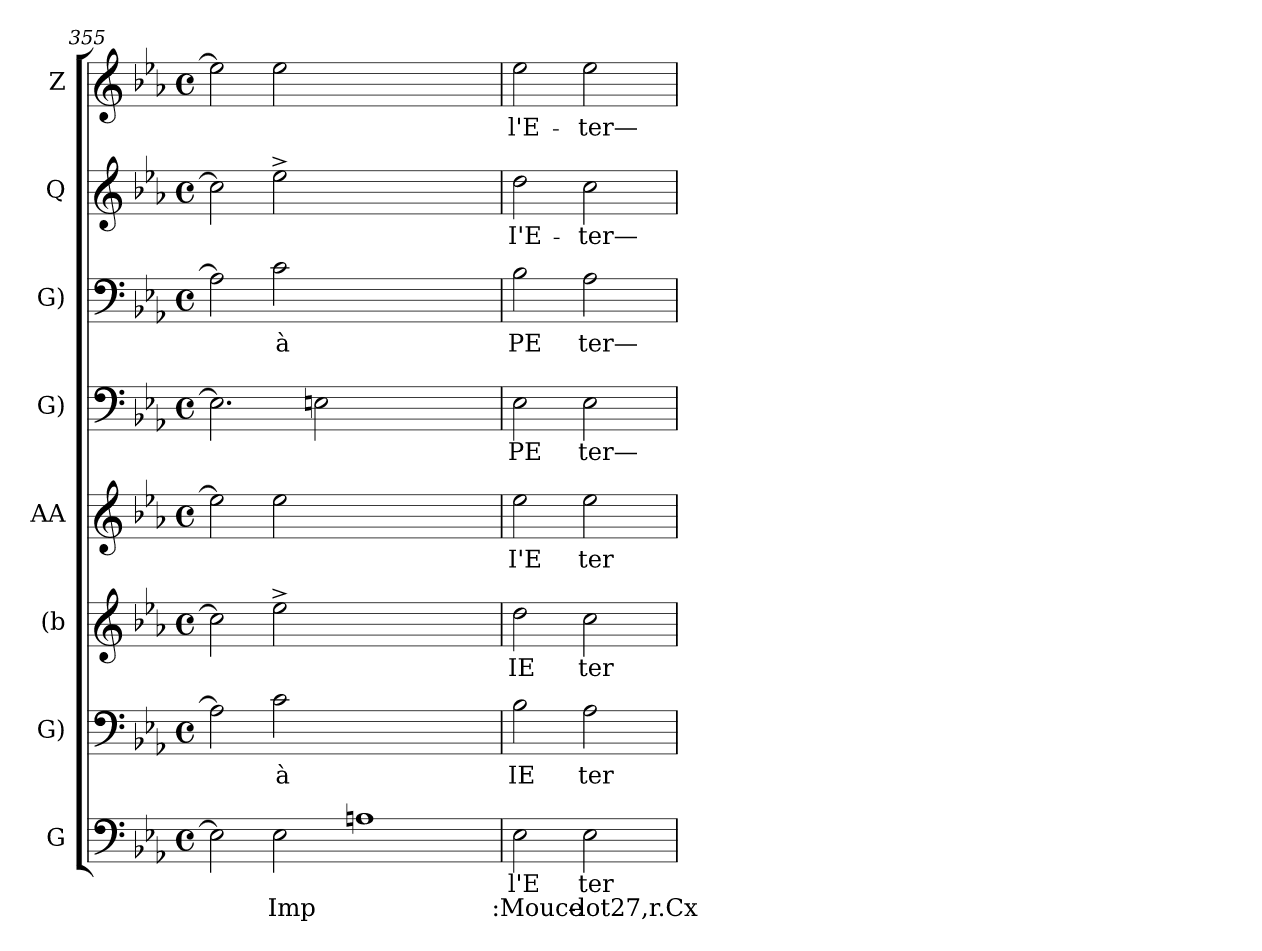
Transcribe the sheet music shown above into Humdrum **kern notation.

**kern	**text	**text	**kern	**text	**kern	**text	**kern	**text	**kern	**text	**kern	**text	**kern	**text	**kern	**text
*part8	*part8	*part8	*part7	*part7	*part6	*part6	*part5	*part5	*part4	*part4	*part3	*part3	*part2	*part2	*part1	*part1
*staff8	*staff8	*staff8	*staff7	*staff7	*staff6	*staff6	*staff5	*staff5	*staff4	*staff4	*staff3	*staff3	*staff2	*staff2	*staff1	*staff1
*I"G	*	*	*I"G)	*	*I"(b	*	*I"AA	*	*I"G)	*	*I"G)	*	*I"Q	*	*I"Z	*
*clefF4	*	*	*clefF4	*	*clefG2	*	*clefG2	*	*clefF4	*	*clefF4	*	*clefG2	*	*clefG2	*
*k[b-e-a-]	*	*	*k[b-e-a-]	*	*k[b-e-a-]	*	*k[b-e-a-]	*	*k[b-e-a-]	*	*k[b-e-a-]	*	*k[b-e-a-]	*	*k[b-e-a-]	*
*M4/4	*	*	*M4/4	*	*M4/4	*	*M4/4	*	*M4/4	*	*M4/4	*	*M4/4	*	*M4/4	*
*met(c)	*	*	*met(c)	*	*met(c)	*	*met(c)	*	*met(c)	*	*met(c)	*	*met(c)	*	*met(c)	*
=355	=355	=355	=355	=355	=355	=355	=355	=355	=355	=355	=355	=355	=355	=355	=355	=355
2E-i\]	.	.	2A-i\]	.	2cci\]	.	2ee-i\]	.	2.E-i\]	.	2A-i\]	.	2cci\]	.	2ee-i\]	.
2E-i\	.	Imp	2ci\	à	2ee-^<i\	.	2ee-i\	.	.	.	2ci\	à	2ee-^<i\	.	2ee-i\	.
.	.	.	.	.	.	.	.	.	2Ej\	.	.	.	.	.	.	.
1Aj/	.	.	1ryy	.	1ryy	.	1ryy	.	.	.	1ryy	.	1ryy	.	1ryy	.
.	.	.	.	.	.	.	.	.	4ryy	.	.	.	.	.	.	.
.	.	.	.	.	.	.	.	.	2ryy	.	.	.	.	.	.	.
=356	=356	=356	=356	=356	=356	=356	=356	=356	=356	=356	=356	=356	=356	=356	=356	=356
2E-i\	l'E	:Mouce-	2B-i\	IE	2ddi\	IE	2ee-i\	I'E	2E-i\	PE	2B-i\	PE	2ddi\	I'E-	2ee-i\	l'E-
2E-i\	ter-	lot27,r.Cx	2A-i\	ter-	2cci\	ter-	2ee-i\	ter-	2E-i\	ter—	2A-i\	ter—	2cci\	ter—	2ee-i\	ter—
=	=	=	=	=	=	=	=	=	=	=	=	=	=	=	=	=
*-	*-	*-	*-	*-	*-	*-	*-	*-	*-	*-	*-	*-	*-	*-	*-	*-
